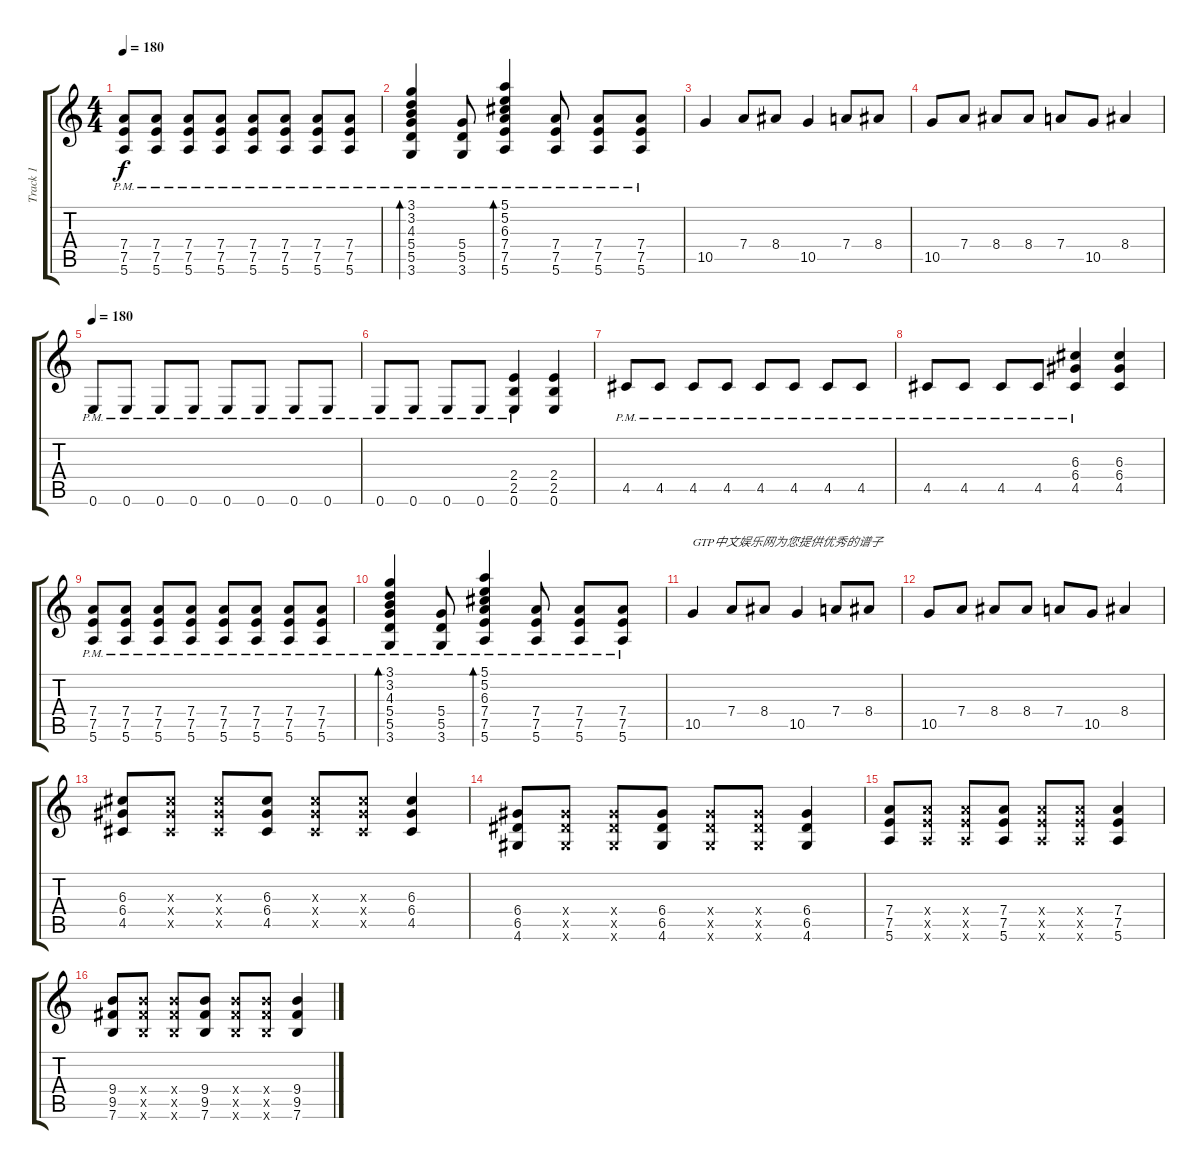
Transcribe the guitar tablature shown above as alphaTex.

\track ("Track 1" "Track 1") {instrument overdrivenguitar}
\staff {score tabs}
\tuning (E4 B3 G3 D3 A2 E2) {hide}
\ts (4 4)
\tempo 180
\clef g2
\ks c
(7.4{pm} 7.5{pm} 5.6{pm}).8{dy f} (7.4{pm} 7.5{pm} 5.6{pm}).8 (7.4{pm} 7.5{pm} 5.6{pm}).8 (7.4{pm} 7.5{pm} 5.6{pm}).8 (7.4{pm} 7.5{pm} 5.6{pm}).8 (7.4{pm} 7.5{pm} 5.6{pm}).8 (7.4{pm} 7.5{pm} 5.6{pm}).8 (7.4{pm} 7.5{pm} 5.6{pm}).8 |
(3.1 3.2 4.3 5.4{pm} 5.5{pm} 3.6{pm}).4{bd 60} (5.4{pm} 5.5{pm} 3.6{pm}).8 (5.1 5.2 6.3 7.4{pm} 7.5{pm} 5.6{pm}).4{bd 60} (7.4{pm} 7.5{pm} 5.6{pm}).8 (7.4{pm} 7.5{pm} 5.6{pm}).8 (7.4{pm} 7.5{pm} 5.6{pm}).8 |
10.5.4 7.4.8 8.4.8 10.5.4 7.4.8 8.4.8 |
10.5.8 7.4.8 8.4.8 8.4.8 7.4.8 10.5.8 8.4.4 |
\tempo 180
0.6{pm}.8 0.6{pm}.8 0.6{pm}.8 0.6{pm}.8 0.6{pm}.8 0.6{pm}.8 0.6{pm}.8 0.6{pm}.8 |
0.6{pm}.8 0.6{pm}.8 0.6{pm}.8 0.6{pm}.8 (2.4{pm} 2.5{pm} 0.6{pm}).4 (2.4 2.5 0.6).4 |
4.5{pm}.8 4.5{pm}.8 4.5{pm}.8 4.5{pm}.8 4.5{pm}.8 4.5{pm}.8 4.5{pm}.8 4.5{pm}.8 |
4.5{pm}.8 4.5{pm}.8 4.5{pm}.8 4.5{pm}.8 (6.3{pm} 6.4{pm} 4.5{pm}).4 (6.3 6.4 4.5).4 |
(7.4{pm} 7.5{pm} 5.6{pm}).8 (7.4{pm} 7.5{pm} 5.6{pm}).8 (7.4{pm} 7.5{pm} 5.6{pm}).8 (7.4{pm} 7.5{pm} 5.6{pm}).8 (7.4{pm} 7.5{pm} 5.6{pm}).8 (7.4{pm} 7.5{pm} 5.6{pm}).8 (7.4{pm} 7.5{pm} 5.6{pm}).8 (7.4{pm} 7.5{pm} 5.6{pm}).8 |
(3.1 3.2 4.3 5.4{pm} 5.5{pm} 3.6{pm}).4{bd 60} (5.4{pm} 5.5{pm} 3.6{pm}).8 (5.1 5.2 6.3 7.4{pm} 7.5{pm} 5.6{pm}).4{bd 60} (7.4{pm} 7.5{pm} 5.6{pm}).8 (7.4{pm} 7.5{pm} 5.6{pm}).8 (7.4{pm} 7.5{pm} 5.6{pm}).8 |
10.5.4{txt "GTP中文娱乐网为您提供优秀的谱子"} 7.4.8 8.4.8 10.5.4 7.4.8 8.4.8 |
10.5.8 7.4.8 8.4.8 8.4.8 7.4.8 10.5.8 8.4.4 |
(6.3 6.4 4.5).8 (6.3{x} 6.4{x} 4.5{x}).8 (6.3{x} 6.4{x} 4.5{x}).8 (6.3 6.4 4.5).8 (6.3{x} 6.4{x} 4.5{x}).8 (6.3{x} 6.4{x} 4.5{x}).8 (6.3 6.4 4.5).4 |
(6.4 6.5 4.6).8 (6.4{x} 6.5{x} 4.6{x}).8 (6.4{x} 6.5{x} 4.6{x}).8 (6.4 6.5 4.6).8 (6.4{x} 6.5{x} 4.6{x}).8 (6.4{x} 6.5{x} 4.6{x}).8 (6.4 6.5 4.6).4 |
(7.4 7.5 5.6).8 (7.4{x} 7.5{x} 5.6{x}).8 (7.4{x} 7.5{x} 5.6{x}).8 (7.4 7.5 5.6).8 (7.4{x} 7.5{x} 5.6{x}).8 (7.4{x} 7.5{x} 5.6{x}).8 (7.4 7.5 5.6).4 |
(9.4 9.5 7.6).8 (9.4{x} 9.5{x} 7.6{x}).8 (9.4{x} 9.5{x} 7.6{x}).8 (9.4 9.5 7.6).8 (9.4{x} 9.5{x} 7.6{x}).8 (9.4{x} 9.5{x} 7.6{x}).8 (9.4 9.5 7.6).4
